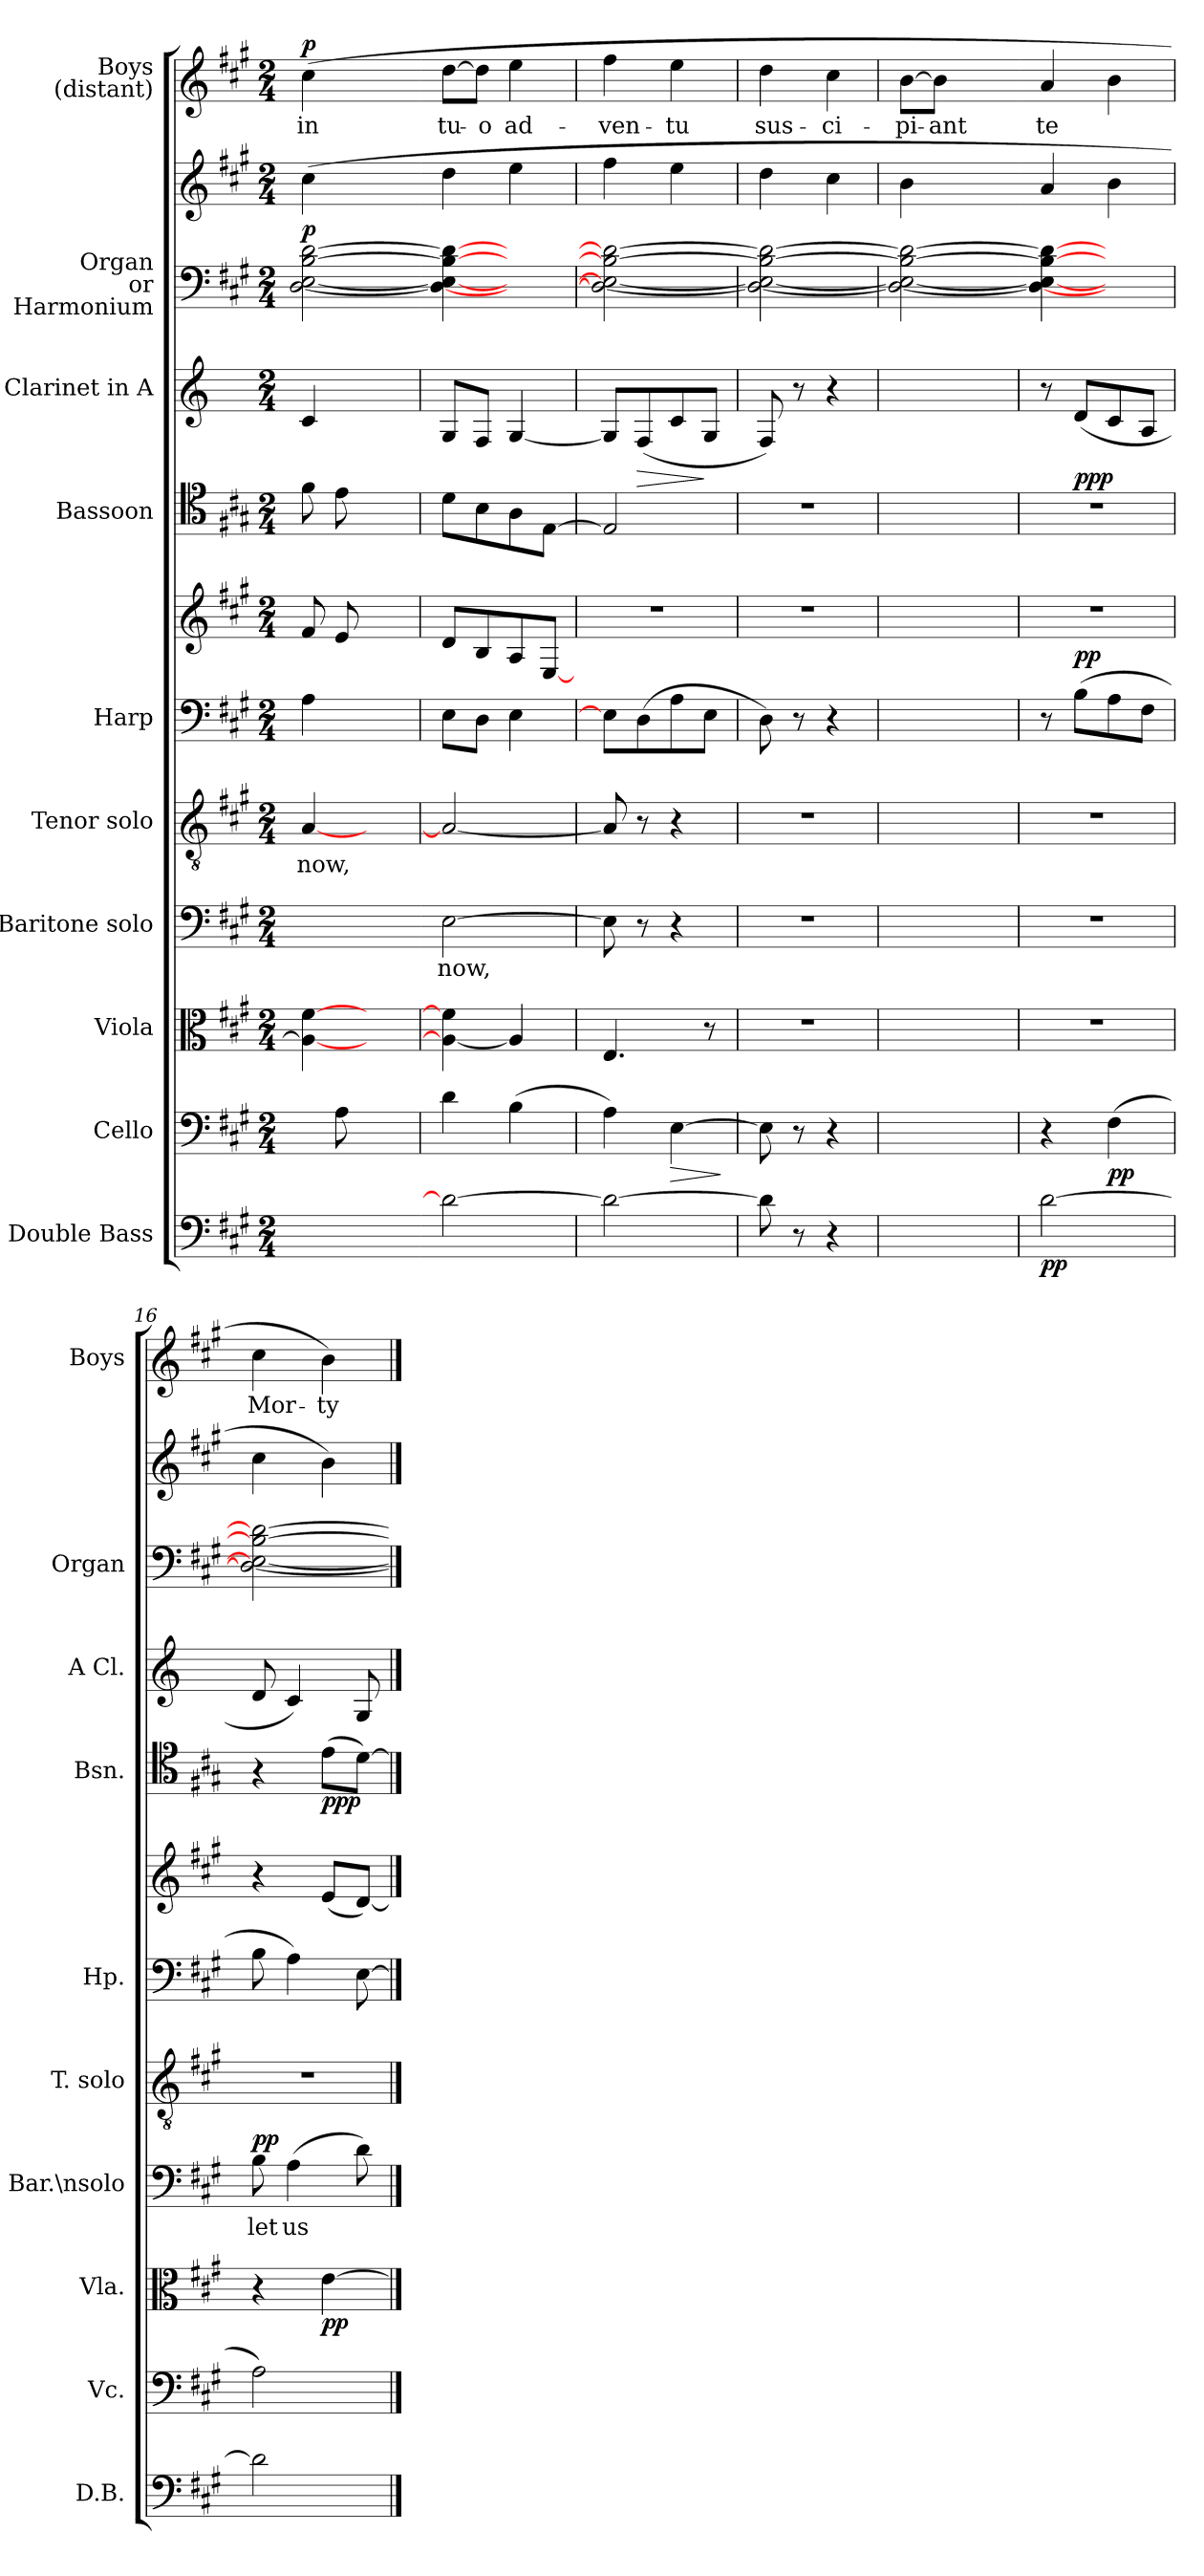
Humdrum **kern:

**kern	**dynam	**kern	**dynam	**kern	**dynam	**kern	**text	**dynam	**kern	**text	**kern	**kern	**dynam	**kern	**dynam	**kern	**dynam	**kern	**kern	**dynam	**kern	**text	**dynam
*part10	*part10	*part9	*part9	*part8	*part8	*part7	*part7	*part7	*part6	*part6	*part5	*part5	*part5	*part4	*part4	*part3	*part3	*part2	*part2	*part2	*part1	*part1	*part1
*staff12	*staff12	*staff11	*staff11	*staff10	*staff10	*staff9	*staff9	*staff9	*staff8	*staff8	*staff7	*staff6	*staff6/7	*staff5	*staff5	*staff4	*staff4	*staff3	*staff2	*staff2/3	*staff1	*staff1	*staff1
*I"Double Bass	*	*I"Cello	*	*I"Viola	*	*I"Baritone solo	*	*	*I"Tenor solo	*	*I"Harp	*	*	*I"Bassoon	*	*I"Clarinet in A	*	*I"Organ\nor\nHarmonium	*	*	*I"Boys\n(distant)	*	*
*I'D.B.	*	*I'Vc.	*	*I'Vla.	*	*I'Bar.\nsolo	*	*	*I'T. solo	*	*I'Hp.	*	*	*I'Bsn.	*	*I'A Cl.	*	*I'Organ	*	*	*I'Boys	*	*
*clefF4	*	*clefF4	*	*clefC3	*	*clefF4	*	*	*clefGv2	*	*clefF4	*clefG2	*	*clefC4	*	*clefG2	*	*clefF4	*clefG2	*	*clefG2	*	*
*	*	*	*	*	*	*	*	*	*	*	*	*	*	*	*	*ITrd2c3	*	*	*	*	*	*	*
*k[f#c#g#]	*	*k[f#c#g#]	*	*k[f#c#g#]	*	*k[f#c#g#]	*	*	*k[f#c#g#]	*	*k[f#c#g#]	*k[f#c#g#]	*	*k[f#c#g#]	*	*k[f#c#g#]	*	*k[f#c#g#]	*k[f#c#g#]	*	*k[f#c#g#]	*	*
*A:	*	*A:	*	*A:	*	*A:	*	*	*A:	*	*A:	*A:	*	*A:	*	*A:	*	*A:	*A:	*	*A:	*	*
*M2/4	*	*M2/4	*	*M2/4	*	*M2/4	*	*	*M2/4	*	*M2/4	*M2/4	*	*M2/4	*	*M2/4	*	*M2/4	*M2/4	*	*M2/4	*	*
=	=	=	=	=	=	=	=	=	=	=	=	=	=	=	=	=	=	=	=	=	=	=	=
!	!	!	!	!	!	!	!	!	!	!	!	!	!	!	!	!	!	!	!	!	!	!	!LO:DY:a
2ryy	.	8ryy	.	4A_ [4f#	.	2ryy	.	.	[4A	now,	4A	8f#	.	8f#	.	4A	.	[2D [2E [2B [2d	(4cc#	p	(4cc#	in	p
.	.	8A	.	.	.	.	.	.	.	.	.	8e	.	8e	.	.	.	.	.	.	.	.	.
.	.	4ryy	.	4ryy	.	.	.	.	4ryy	.	4ryy	4ryy	.	4ryy	.	4ryy	.	.	4ryy	.	4ryy	.	.
=11	=11-	=11	=11-	=11	=11-	=11	=11-	=11-	=11	=11-	=11	=11	=11-	=11	=11-	=11	=11-	=11-	=11-	=11-	=11-	=11-	=11-
2d_	.	4d	.	4A_ 4f#]	.	[2E	now,	.	2A_	.	8EL	8dL	.	8dL	.	8EL	.	4D_ 4E_ 4B_ 4d_	4dd	.	[8dd\L	tu-	.
.	.	.	.	.	.	.	.	.	.	.	8D\J	8B/	.	8B	.	8DJ	.	.	.	.	8dd\J]	-o	.
.	.	(4B	.	4A]	.	.	.	.	.	.	4E\	8A/	.	8A	.	[4E	.	4ryy	4ee	.	4ee	ad-	.
.	.	.	.	.	.	.	.	.	.	.	.	[8E/J	.	[8EJ	.	.	.	.	.	.	.	.	.
=12	=12	=12	=12	=12	=12	=12	=12	=12	=12	=12	=12	=12	=12	=12	=12	=12	=12	=12	=12	=12	=12	=12	=12
2d_	.	4A)	.	4.E	.	8E]	.	.	8A]	.	8EL]	2r	.	2E]	.	8EL]	.	2D_ 2E_ 2B_ 2d_	4ff#	.	4ff#	ven-	.
!	!	!	!	!	!	!	!	!	!	!	!	!	!	!	!	!	!LO:HP:b	!	!	!	!	!	!
.	.	.	.	.	.	8r	.	.	8r	.	(8D	.	.	.	.	(8D	>	.	.	.	.	.	.
!	!	!	!LO:HP:b	!	!	!	!	!	!	!	!	!	!	!	!	!	!	!	!	!	!	!	!
.	.	[4E	>	.	.	4r	.	.	4r	.	8A	.	.	.	.	8A	.	.	4ee	.	4ee	-tu	.
.	.	.	.	8r	.	.	.	.	.	.	8EJ	.	.	.	.	8EJ	]	.	.	.	.	.	.
.	.	.	]	.	.	.	.	.	.	.	.	.	.	.	.	.	.	.	.	.	.	.	.
=13	=13	=13	=13	=13	=13	=13	=13	=13	=13	=13	=13	=13	=13	=13	=13	=13	=13	=13	=13	=13	=13	=13	=13
8d]	.	8E]	.	2r	.	2r	.	.	2r	.	8D)	2r	.	2r	.	8D)	.	2D_ 2E_ 2B_ 2d_	4dd	.	4dd	sus-	.
8r	.	8r	.	.	.	.	.	.	.	.	8r	.	.	.	.	8r	.	.	.	.	.	.	.
4r	.	4r	.	.	.	.	.	.	.	.	4r	.	.	.	.	4r	.	.	4cc#	.	4cc#	ci-	.
=14	=14	=14	=14	=14	=14	=14	=14	=14	=14	=14	=14	=14	=14	=14	=14	=14	=14	=14	=14	=14	=14	=14	=14
4ryy	.	4ryy	.	4ryy	.	4ryy	.	.	4ryy	.	4ryy	4ryy	.	4ryy	.	4ryy	.	2D_ 2E_ 2B_ 2d_	4b	.	[8b\L	pi-	.
.	.	.	.	.	.	.	.	.	.	.	.	.	.	.	.	.	.	.	.	.	8b\J]	-ant	.
4ryy	.	4ryy	.	4ryy	.	4ryy	.	.	4ryy	.	4ryy	4ryy	.	4ryy	.	4ryy	.	.	4ryy	.	4ryy	.	.
=15	=15-	=15	=15-	=15	=15-	=15	=15-	=15-	=15	=15-	=15	=15	=15-	=15	=15-	=15	=15-	=15-	=15-	=15-	=15-	=15-	=15-
*	*	*	*	*	*	*	*	*	*	*	*	*^	*	*	*	*	*	*	*	*	*	*	*
[2d	pp	4r	.	2r	.	2r	.	.	2r	.	8r	2r	8ryy	.	2r	.	8r	.	4D_ 4E_ 4B_ 4d_	4a	.	4a	te	.
.	.	.	.	.	.	.	.	.	.	.	(8BL	.	4.ryy	pp	.	.	(8BL	ppp	.	.	.	.	.	.
.	.	(4F#	pp	.	.	.	.	.	.	.	8A	.	.	.	.	.	8A	.	4ryy	4b	.	4b	.	.
.	.	.	.	.	.	.	.	.	.	.	8F#J	.	.	.	.	.	8F#J	.	.	.	.	.	.	.
=16	=16	=16	=16	=16	=16	=16	=16	=16	=16	=16	=16	=16	=16	=16	=16	=16	=16	=16	=16	=16	=16	=16	=16	=16
!	!	!	!	!	!	!	!	!LO:DY:a	!	!	!	!	!	!	!	!	!	!	!	!	!	!	!	!
*	*	*	*	*	*	*	*	*	*	*	*	*v	*v	*	*	*	*	*	*	*	*	*	*	*
2d]	.	2A)	.	4r	.	8B	let	pp	2r	.	8B	4r	.	4r	.	8B	.	2D_ 2E_ 2B_ 2d_	4cc#	.	4cc#	Mor-	.
.	.	.	.	.	.	(4A	us	.	.	.	4A)	.	.	.	.	4A)	.	.	.	.	.	.	.
.	.	.	.	[4e	pp	.	.	.	.	.	.	(8eL	.	(8eL	ppp	.	.	.	4b)	.	4b)	-ty	.
.	.	.	.	.	.	8d)	.	.	.	.	[8E	[8dJ)	.	[8dJ)	.	8E	.	.	.	.	.	.	.
==	==	==	==	==	==	==	==	==	==	==	==	==	==	==	==	==	==	==	==	==	==	==	==
*-	*-	*-	*-	*-	*-	*-	*-	*-	*-	*-	*-	*-	*-	*-	*-	*-	*-	*-	*-	*-	*-	*-	*-
